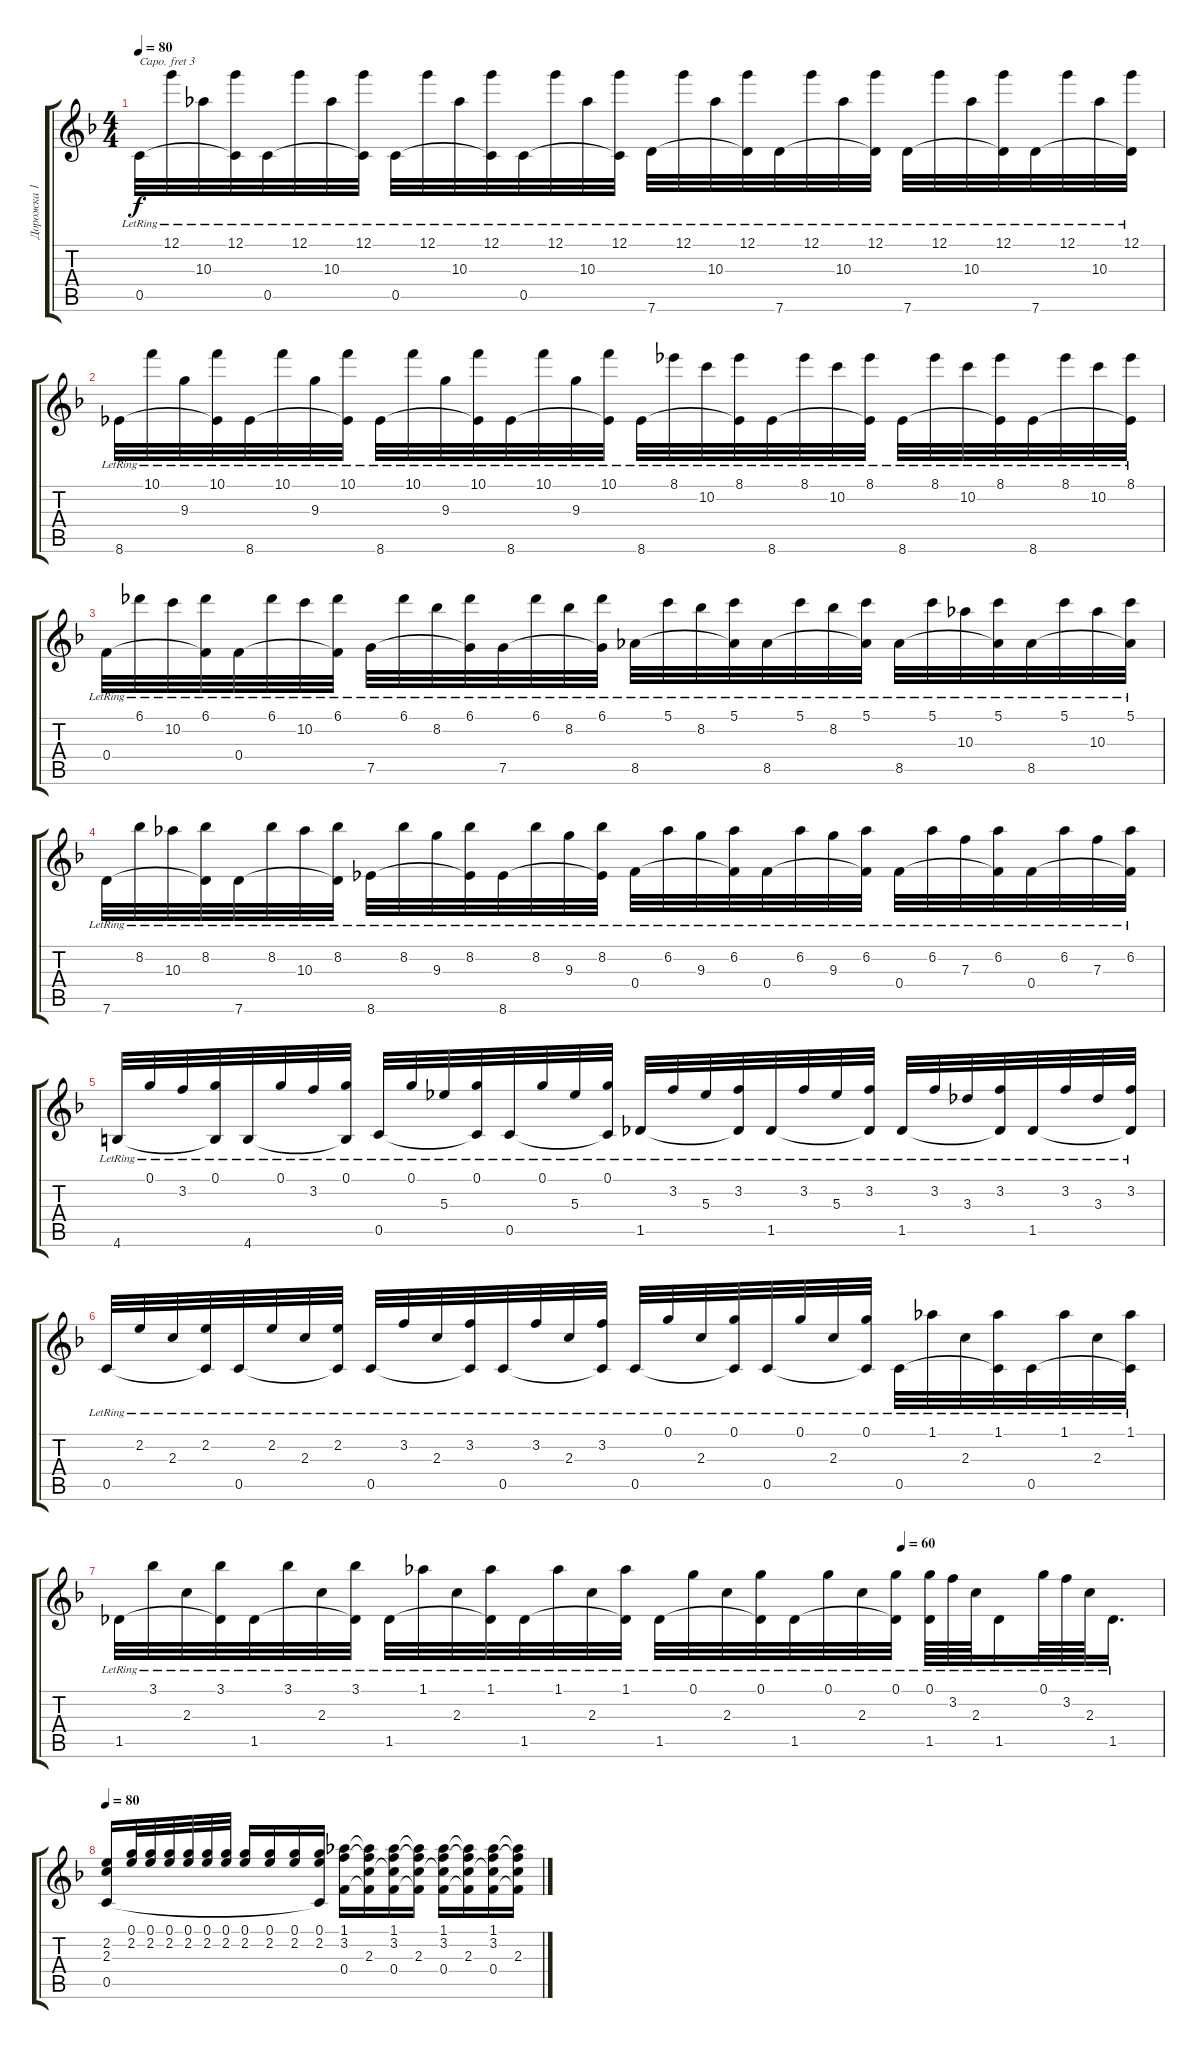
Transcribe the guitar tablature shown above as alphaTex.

\track ("Дорожка 1" "Дорожка 1") {instrument acousticguitarnylon}
\staff {score tabs}
\capo 3
\tuning (E4 B3 G3 D3 A2 E2) {hide}
\ts (4 4)
\tempo 80
\clef g2
\ks dminor
0.5{lr}.32{dy f} 12.1{lr}.32 10.3{lr}.32 (12.1{lr} 0.5{t}).32 0.5{lr}.32 12.1{lr}.32 10.3{lr}.32 (12.1{lr} 0.5{t}).32 0.5{lr}.32 12.1{lr}.32 10.3{lr}.32 (12.1{lr} 0.5{t}).32 0.5{lr}.32 12.1{lr}.32 10.3{lr}.32 (12.1{lr} 0.5{t}).32 7.6{lr}.32 12.1{lr}.32 10.3{lr}.32 (12.1{lr} 7.6{t}).32 7.6{lr}.32 12.1{lr}.32 10.3{lr}.32 (12.1{lr} 7.6{t}).32 7.6{lr}.32 12.1{lr}.32 10.3{lr}.32 (12.1{lr} 7.6{t}).32 7.6{lr}.32 12.1{lr}.32 10.3{lr}.32 (12.1{lr} 7.6{t}).32 |
8.6{lr}.32 10.1{lr}.32 9.3{lr}.32 (10.1{lr} 8.6{t}).32 8.6{lr}.32 10.1{lr}.32 9.3{lr}.32 (10.1{lr} 8.6{t}).32 8.6{lr}.32 10.1{lr}.32 9.3{lr}.32 (10.1{lr} 8.6{t}).32 8.6{lr}.32 10.1{lr}.32 9.3{lr}.32 (10.1{lr} 8.6{t}).32 8.6{lr}.32 8.1{lr}.32 10.2{lr}.32 (8.1{lr} 8.6{t}).32 8.6{lr}.32 8.1{lr}.32 10.2{lr}.32 (8.1{lr} 8.6{t}).32 8.6{lr}.32 8.1{lr}.32 10.2{lr}.32 (8.1{lr} 8.6{t}).32 8.6{lr}.32 8.1{lr}.32 10.2{lr}.32 (8.1{lr} 8.6{t}).32 |
0.4{lr}.32 6.1{lr}.32 10.2{lr}.32 (6.1{lr} 0.4{t}).32 0.4{lr}.32 6.1{lr}.32 10.2{lr}.32 (6.1{lr} 0.4{t}).32 7.5{lr}.32 6.1{lr}.32 8.2{lr}.32 (6.1{lr} 7.5{t}).32 7.5{lr}.32 6.1{lr}.32 8.2{lr}.32 (6.1{lr} 7.5{t}).32 8.5{lr}.32 5.1{lr}.32 8.2{lr}.32 (5.1{lr} 8.5{t}).32 8.5{lr}.32 5.1{lr}.32 8.2{lr}.32 (5.1{lr} 8.5{t}).32 8.5{lr}.32 5.1{lr}.32 10.3{lr}.32 (5.1{lr} 8.5{t}).32 8.5{lr}.32 5.1{lr}.32 10.3{lr}.32 (5.1{lr} 8.5{t}).32 |
7.6{lr}.32 8.2{lr}.32 10.3{lr}.32 (8.2{lr} 7.6{t}).32 7.6{lr}.32 8.2{lr}.32 10.3{lr}.32 (8.2{lr} 7.6{t}).32 8.6{lr}.32 8.2{lr}.32 9.3{lr}.32 (8.2{lr} 8.6{t}).32 8.6{lr}.32 8.2{lr}.32 9.3{lr}.32 (8.2{lr} 8.6{t}).32 0.4{lr}.32 6.2{lr}.32 9.3{lr}.32 (6.2{lr} 0.4{t}).32 0.4{lr}.32 6.2{lr}.32 9.3{lr}.32 (6.2{lr} 0.4{t}).32 0.4{lr}.32 6.2{lr}.32 7.3{lr}.32 (6.2{lr} 0.4{t}).32 0.4{lr}.32 6.2{lr}.32 7.3{lr}.32 (6.2{lr} 0.4{t}).32 |
4.6{lr}.32 0.1{lr}.32 3.2{lr}.32 (0.1{lr} 4.6{t}).32 4.6{lr}.32 0.1{lr}.32 3.2{lr}.32 (0.1{lr} 4.6{t}).32 0.5{lr}.32 0.1{lr}.32 5.3{lr}.32 (0.1{lr} 0.5{t}).32 0.5{lr}.32 0.1{lr}.32 5.3{lr}.32 (0.1{lr} 0.5{t}).32 1.5{lr}.32 3.2{lr}.32 5.3{lr}.32 (3.2{lr} 1.5{t}).32 1.5{lr}.32 3.2{lr}.32 5.3{lr}.32 (3.2{lr} 1.5{t}).32 1.5{lr}.32 3.2{lr}.32 3.3{lr}.32 (3.2{lr} 1.5{t}).32 1.5{lr}.32 3.2{lr}.32 3.3{lr}.32 (3.2{lr} 1.5{t}).32 |
0.5{lr}.32 2.2{lr}.32 2.3{lr}.32 (2.2{lr} 0.5{t}).32 0.5{lr}.32 2.2{lr}.32 2.3{lr}.32 (2.2{lr} 0.5{t}).32 0.5{lr}.32 3.2{lr}.32 2.3{lr}.32 (3.2{lr} 0.5{t}).32 0.5{lr}.32 3.2{lr}.32 2.3{lr}.32 (3.2{lr} 0.5{t}).32 0.5{lr}.32 0.1{lr}.32 2.3{lr}.32 (0.1{lr} 0.5{t}).32 0.5{lr}.32 0.1{lr}.32 2.3{lr}.32 (0.1{lr} 0.5{t}).32 0.5{lr}.32 1.1{lr}.32 2.3{lr}.32 (1.1{lr} 0.5{t}).32 0.5{lr}.32 1.1{lr}.32 2.3{lr}.32 (1.1{lr} 0.5{t}).32 |
\tempo (60 0.75)
1.5{lr}.32 3.1{lr}.32 2.3{lr}.32 (3.1{lr} 1.5{t}).32 1.5{lr}.32 3.1{lr}.32 2.3{lr}.32 (3.1{lr} 1.5{t}).32 1.5{lr}.32 1.1{lr}.32 2.3{lr}.32 (1.1{lr} 1.5{t}).32 1.5{lr}.32 1.1{lr}.32 2.3{lr}.32 (1.1{lr} 1.5{t}).32 1.5{lr}.32 0.1{lr}.32 2.3{lr}.32 (0.1{lr} 1.5{t}).32 1.5{lr}.32 0.1{lr}.32 2.3{lr}.32 (0.1{lr} 1.5{t}).32 (0.1{lr} 1.5{lr}).64 3.2{lr}.64 2.3{lr}.64 1.5{lr}.16 0.1{lr}.64 3.2{lr}.64 2.3{lr}.64 1.5{lr}.16{d} |
\tempo 80
(2.2 2.3 0.5).16 (0.1 2.2).32 (0.1 2.2).32 (0.1 2.2).32 (0.1 2.2).32 (0.1 2.2).32 (0.1 2.2).32 (0.1 2.2).16 (0.1 2.2).16 (0.1 2.2).16 (0.1 2.2 0.5{t}).16 (1.1 3.2 0.4).16 (1.1{t} 3.2{t} 2.3 0.4{t}).16 (1.1 3.2 2.3{t} 0.4).16 (1.1{t} 3.2{t} 2.3 0.4{t}).16 (1.1 3.2 2.3{t} 0.4).16 (1.1{t} 3.2{t} 2.3 0.4{t}).16 (1.1 3.2 2.3{t} 0.4).16 (1.1{t} 3.2{t} 2.3 0.4{t}).16
